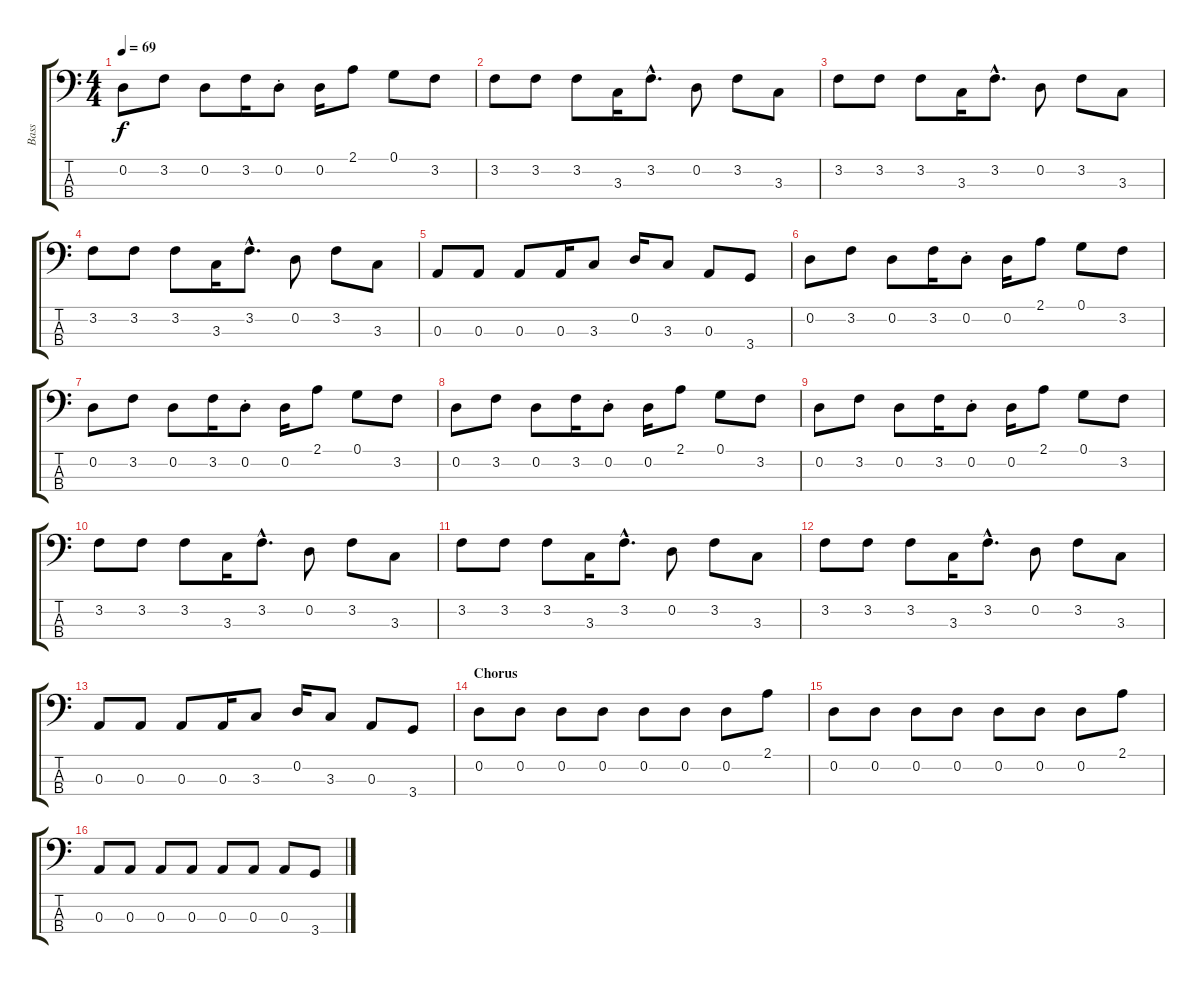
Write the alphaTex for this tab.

\track ("Bass" "Bass") {instrument electricbassfinger}
\staff {score tabs}
\tuning (G2 D2 A1 E1) {hide}
\ts (4 4)
\tempo 69
\clef f4
\ks c
0.2.8{dy f} 3.2.8 0.2.8 3.2.16 0.2{st}.8 0.2.16 2.1.8 0.1.8 3.2.8 |
3.2.8 3.2.8 3.2.8 3.3.16 3.2{hac}.8{d} 0.2.8 3.2.8 3.3.8 |
3.2.8 3.2.8 3.2.8 3.3.16 3.2{hac}.8{d} 0.2.8 3.2.8 3.3.8 |
3.2.8 3.2.8 3.2.8 3.3.16 3.2{hac}.8{d} 0.2.8 3.2.8 3.3.8 |
0.3.8 0.3.8 0.3.8 0.3.16 3.3.8 0.2.16 3.3.8 0.3.8 3.4.8 |
0.2.8 3.2.8 0.2.8 3.2.16 0.2{st}.8 0.2.16 2.1.8 0.1.8 3.2.8 |
0.2.8 3.2.8 0.2.8 3.2.16 0.2{st}.8 0.2.16 2.1.8 0.1.8 3.2.8 |
0.2.8 3.2.8 0.2.8 3.2.16 0.2{st}.8 0.2.16 2.1.8 0.1.8 3.2.8 |
0.2.8 3.2.8 0.2.8 3.2.16 0.2{st}.8 0.2.16 2.1.8 0.1.8 3.2.8 |
3.2.8 3.2.8 3.2.8 3.3.16 3.2{hac}.8{d} 0.2.8 3.2.8 3.3.8 |
3.2.8 3.2.8 3.2.8 3.3.16 3.2{hac}.8{d} 0.2.8 3.2.8 3.3.8 |
3.2.8 3.2.8 3.2.8 3.3.16 3.2{hac}.8{d} 0.2.8 3.2.8 3.3.8 |
0.3.8 0.3.8 0.3.8 0.3.16 3.3.8 0.2.16 3.3.8 0.3.8 3.4.8 |
\section ("" "Chorus")
0.2.8 0.2.8 0.2.8 0.2.8 0.2.8 0.2.8 0.2.8 2.1.8 |
0.2.8 0.2.8 0.2.8 0.2.8 0.2.8 0.2.8 0.2.8 2.1.8 |
0.3.8 0.3.8 0.3.8 0.3.8 0.3.8 0.3.8 0.3.8 3.4.8
